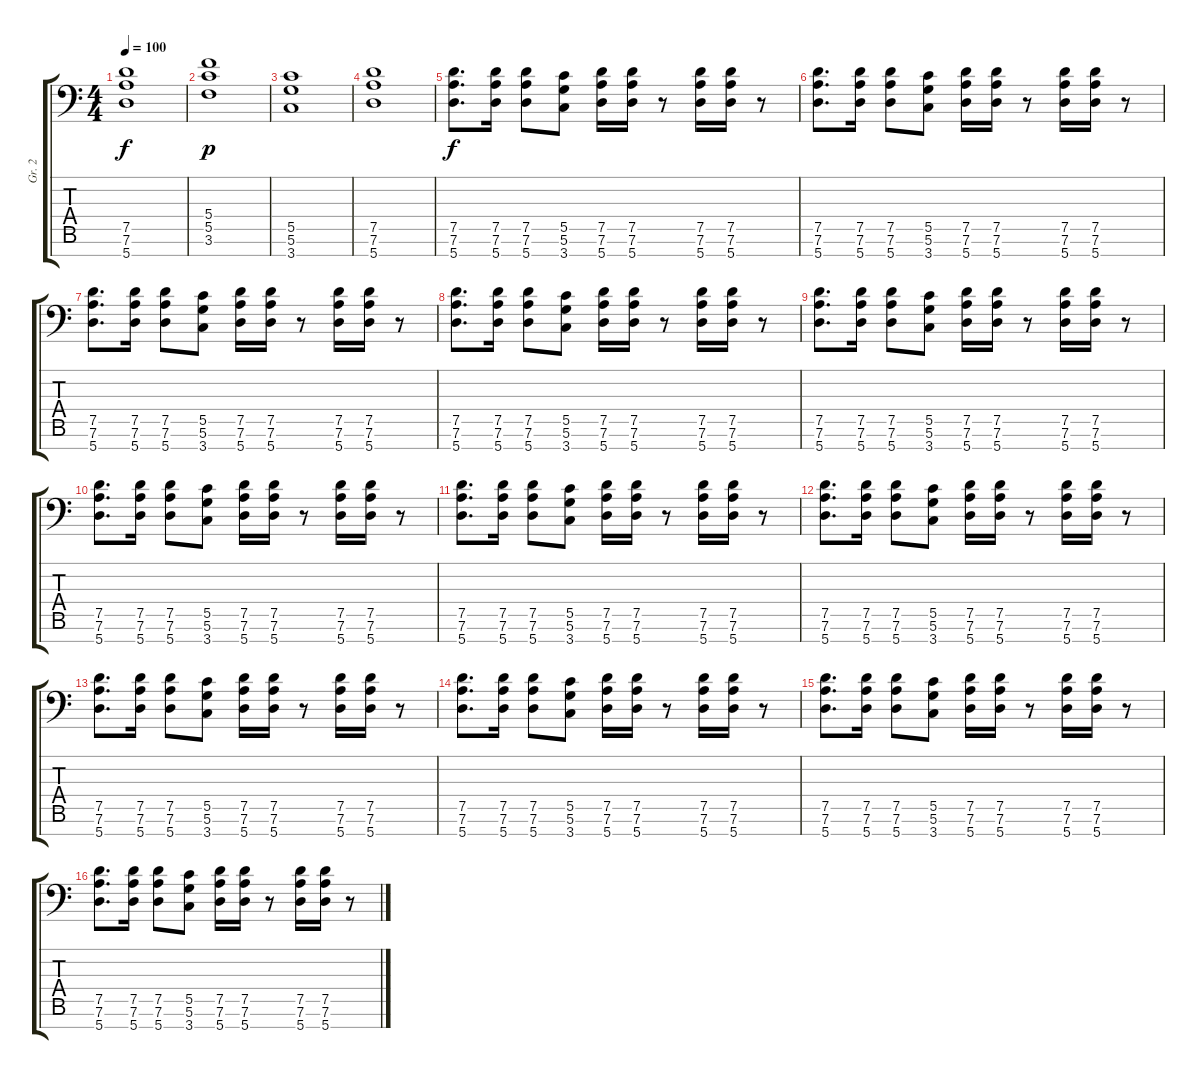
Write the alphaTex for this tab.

\track ("Gr. 2" "Gr. 2") {instrument overdrivenguitar}
\staff {score tabs}
\tuning (D4 A3 F3 C3 G2 D2 A1) {hide}
\ts (4 4)
\tempo 100
\clef f4
\ks c
(7.5{t} 7.6{t} 5.7{t}).1{dy f} |
(5.4 5.5 3.6).1{dy p} |
(5.5 5.6 3.7).1 |
(7.5 7.6 5.7).1 |
(7.5 7.6 5.7).8{d dy f} (7.5 7.6 5.7).16 (7.5 7.6 5.7).8 (5.5 5.6 3.7).8 (7.5 7.6 5.7).16 (7.5 7.6 5.7).16 r.8 (7.5 7.6 5.7).16 (7.5 7.6 5.7).16 r.8 |
(7.5 7.6 5.7).8{d} (7.5 7.6 5.7).16 (7.5 7.6 5.7).8 (5.5 5.6 3.7).8 (7.5 7.6 5.7).16 (7.5 7.6 5.7).16 r.8 (7.5 7.6 5.7).16 (7.5 7.6 5.7).16 r.8 |
(7.5 7.6 5.7).8{d} (7.5 7.6 5.7).16 (7.5 7.6 5.7).8 (5.5 5.6 3.7).8 (7.5 7.6 5.7).16 (7.5 7.6 5.7).16 r.8 (7.5 7.6 5.7).16 (7.5 7.6 5.7).16 r.8 |
(7.5 7.6 5.7).8{d} (7.5 7.6 5.7).16 (7.5 7.6 5.7).8 (5.5 5.6 3.7).8 (7.5 7.6 5.7).16 (7.5 7.6 5.7).16 r.8 (7.5 7.6 5.7).16 (7.5 7.6 5.7).16 r.8 |
(7.5 7.6 5.7).8{d} (7.5 7.6 5.7).16 (7.5 7.6 5.7).8 (5.5 5.6 3.7).8 (7.5 7.6 5.7).16 (7.5 7.6 5.7).16 r.8 (7.5 7.6 5.7).16 (7.5 7.6 5.7).16 r.8 |
(7.5 7.6 5.7).8{d} (7.5 7.6 5.7).16 (7.5 7.6 5.7).8 (5.5 5.6 3.7).8 (7.5 7.6 5.7).16 (7.5 7.6 5.7).16 r.8 (7.5 7.6 5.7).16 (7.5 7.6 5.7).16 r.8 |
(7.5 7.6 5.7).8{d} (7.5 7.6 5.7).16 (7.5 7.6 5.7).8 (5.5 5.6 3.7).8 (7.5 7.6 5.7).16 (7.5 7.6 5.7).16 r.8 (7.5 7.6 5.7).16 (7.5 7.6 5.7).16 r.8 |
(7.5 7.6 5.7).8{d} (7.5 7.6 5.7).16 (7.5 7.6 5.7).8 (5.5 5.6 3.7).8 (7.5 7.6 5.7).16 (7.5 7.6 5.7).16 r.8 (7.5 7.6 5.7).16 (7.5 7.6 5.7).16 r.8 |
(7.5 7.6 5.7).8{d} (7.5 7.6 5.7).16 (7.5 7.6 5.7).8 (5.5 5.6 3.7).8 (7.5 7.6 5.7).16 (7.5 7.6 5.7).16 r.8 (7.5 7.6 5.7).16 (7.5 7.6 5.7).16 r.8 |
(7.5 7.6 5.7).8{d} (7.5 7.6 5.7).16 (7.5 7.6 5.7).8 (5.5 5.6 3.7).8 (7.5 7.6 5.7).16 (7.5 7.6 5.7).16 r.8 (7.5 7.6 5.7).16 (7.5 7.6 5.7).16 r.8 |
(7.5 7.6 5.7).8{d} (7.5 7.6 5.7).16 (7.5 7.6 5.7).8 (5.5 5.6 3.7).8 (7.5 7.6 5.7).16 (7.5 7.6 5.7).16 r.8 (7.5 7.6 5.7).16 (7.5 7.6 5.7).16 r.8 |
(7.5 7.6 5.7).8{d} (7.5 7.6 5.7).16 (7.5 7.6 5.7).8 (5.5 5.6 3.7).8 (7.5 7.6 5.7).16 (7.5 7.6 5.7).16 r.8 (7.5 7.6 5.7).16 (7.5 7.6 5.7).16 r.8
